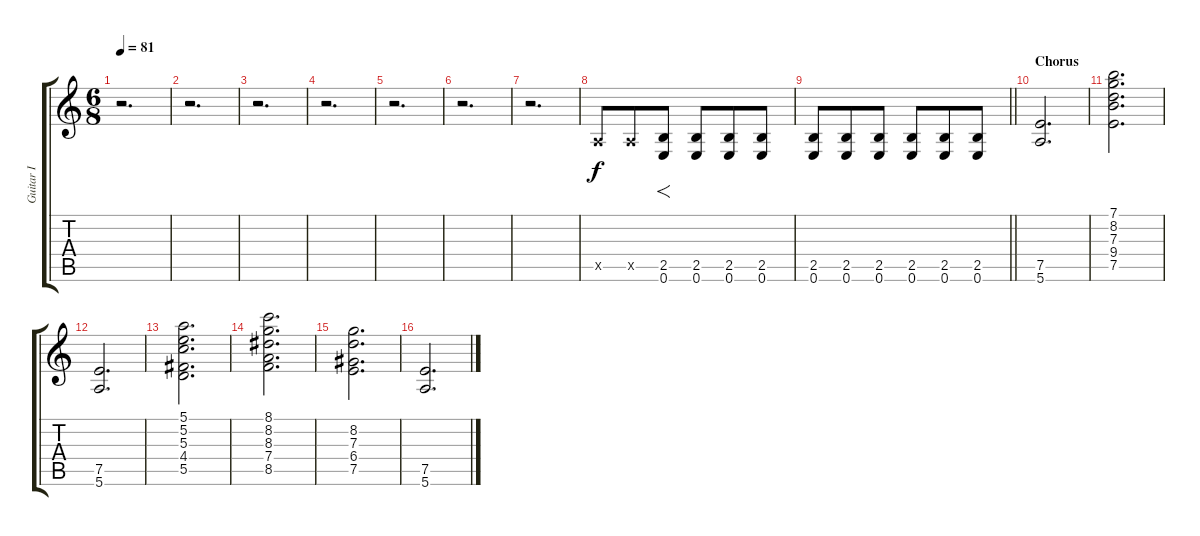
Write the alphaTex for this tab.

\track ("Guitar I" "Guitar I") {instrument distortionguitar}
\staff {score tabs}
\tuning (E4 B3 G3 D3 A2 E2) {hide}
\ts (6 8)
\tempo 81
\clef g2
\ks c
r.2{d dy f} |
r.2{d} |
r.2{d} |
r.2{d} |
r.2{d} |
r.2{d} |
r.2{d} |
0.5{x}.8 0.5{x}.8 (2.5 0.6).8{f} (2.5 0.6).8 (2.5 0.6).8 (2.5 0.6).8 |
\barLineRight lightlight
(2.5 0.6).8 (2.5 0.6).8 (2.5 0.6).8 (2.5 0.6).8 (2.5 0.6).8 (2.5 0.6).8 |
\section ("" "Chorus")
(7.5 5.6).2{d volume 16} |
(7.1 8.2 7.3 9.4 7.5).2{d volume 12} |
(7.5 5.6).2{d} |
(5.1 5.2 5.3 4.4 5.5).2{d} |
(8.1 8.2 8.3 7.4 8.5).2{d} |
(8.2 7.3 6.4 7.5).2{d} |
(7.5 5.6).2{d}
